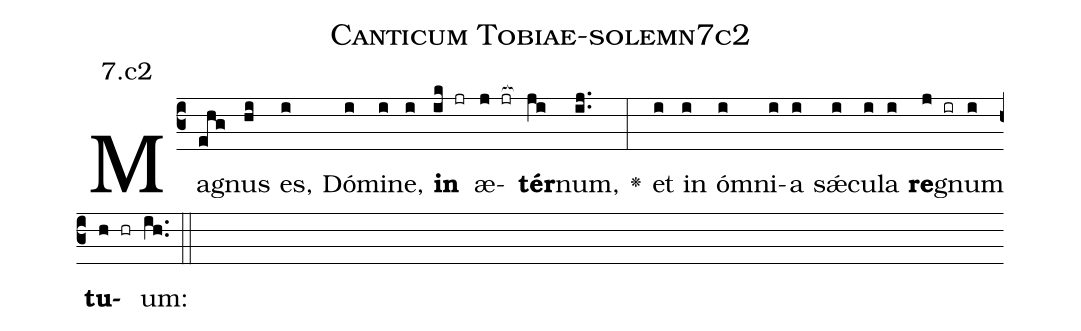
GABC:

name: Canticum Tobiae-solemn7c2;
annotation: 7.c2;
%%
(c3)Ma(ehg)gnus(hi) es,(i) Dó(i)mi(i)ne,(i) <b>in</b>(ik jr) æ(j jr[ocb:1{])<b>tér</b>(ji[ocb:0}])num,(ij..) <v>\greheightstar</v>(:) et(i) in(i) óm(i)ni(i)a(i) sǽ(i)cu(i)la(i) <b>re</b>(j ir)gnum(i) <b>tu</b>(h hr)um:(ih..) (::)


%E(i) u(i) o(j) u(i) a(h) e.(ih..) (::)
